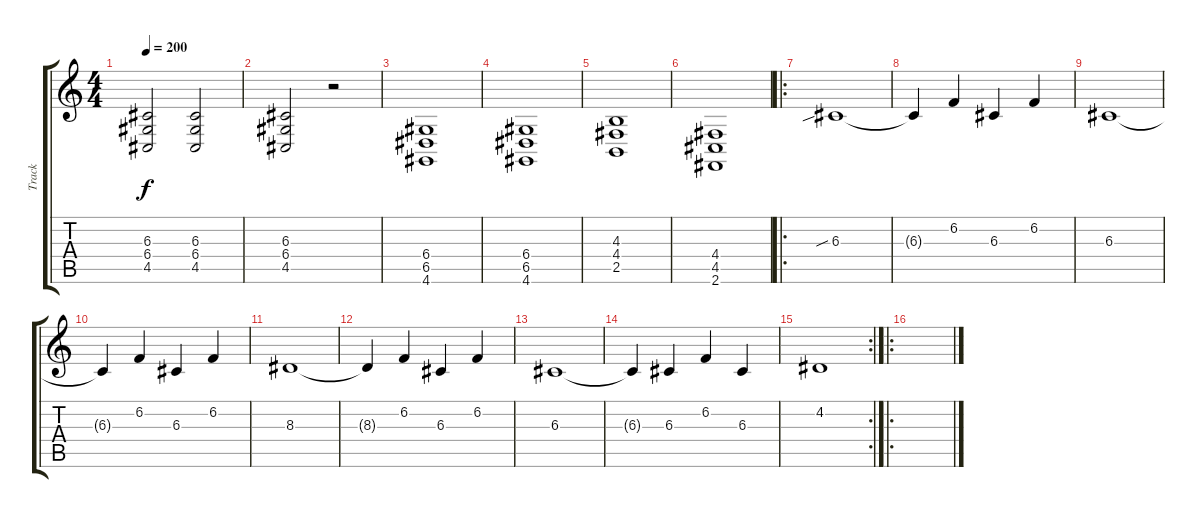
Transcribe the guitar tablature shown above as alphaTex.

\track ("Track" "Track") {instrument cello}
\staff {score tabs}
\tuning (E4 B3 G3 D3 A2 E2) {hide}
\ts (4 4)
\tempo 200
\clef g2
\ks c
(6.3 6.4 4.5).2{dy f} (6.3 6.4 4.5).2 |
(6.3 6.4 4.5).2 r.2 |
(6.4 6.5 4.6).1 |
(6.4 6.5 4.6).1 |
(4.3 4.4 2.5).1 |
(4.4 4.5 2.6).1 |
\ro
6.3{sib}.1 |
6.3{t}.4 6.2.4 6.3.4 6.2.4 |
6.3.1 |
6.3{t}.4 6.2.4 6.3.4 6.2.4 |
8.3.1 |
8.3{t}.4 6.2.4 6.3.4 6.2.4 |
6.3.1 |
6.3{t}.4 6.3.4 6.2.4 6.3.4 |
\rc 2
4.2.1 |
\ro
